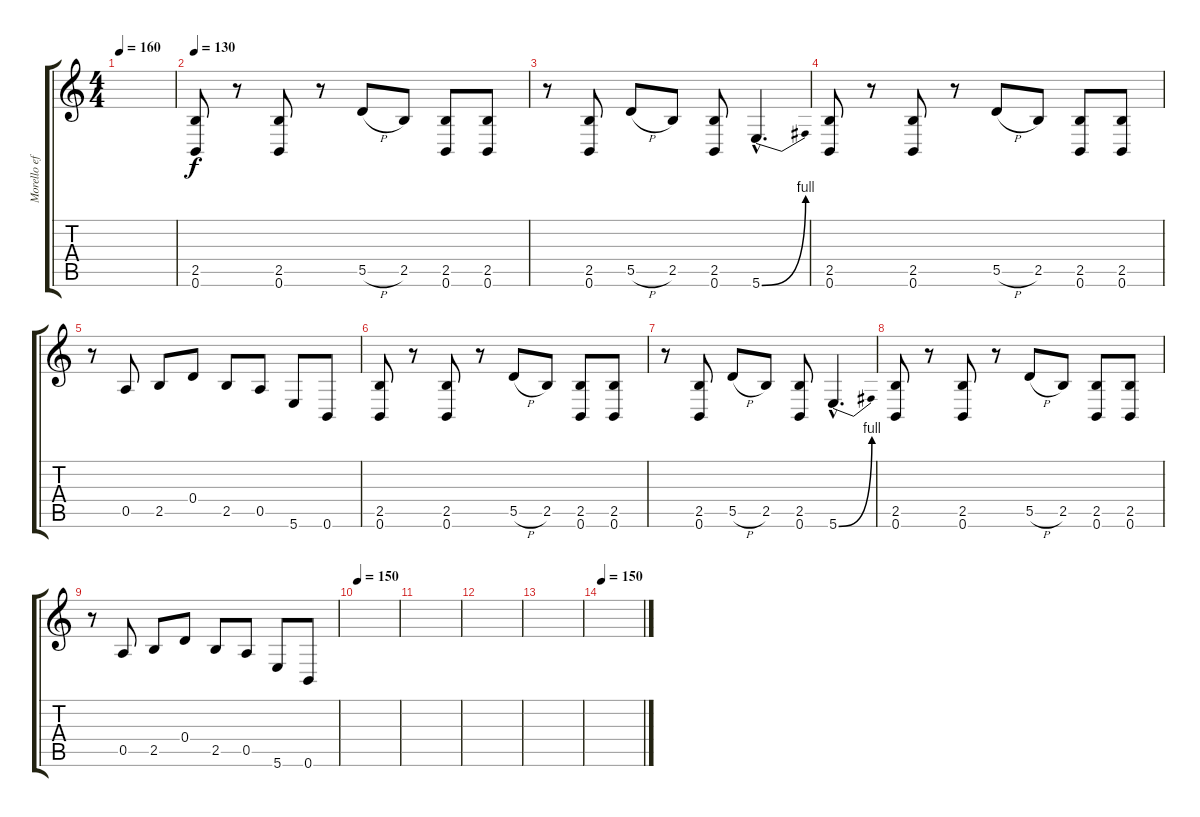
\track ("Morello effects" "Morello ef") {instrument distortionguitar}
\staff {score tabs}
\tuning (E4 B3 G3 D3 A2 B1) {hide}
\ts (4 4)
\tempo 160
\clef g2
\ks c
|
\tempo 130
(2.5 0.6).8 r.8 (2.5 0.6).8 r.8 5.5{h}.8 2.5.8 (2.5 0.6).8 (2.5 0.6).8 |
r.8 (2.5 0.6).8 5.5{h}.8 2.5.8 (2.5 0.6).8 5.6{be (bend 0 0 60 4) hac}.4{d} |
(2.5 0.6).8 r.8 (2.5 0.6).8 r.8 5.5{h}.8 2.5.8 (2.5 0.6).8 (2.5 0.6).8 |
r.8 0.5.8 2.5.8 0.4.8 2.5.8 0.5.8 5.6.8 0.6.8 |
(2.5 0.6).8 r.8 (2.5 0.6).8 r.8 5.5{h}.8 2.5.8 (2.5 0.6).8 (2.5 0.6).8 |
r.8 (2.5 0.6).8 5.5{h}.8 2.5.8 (2.5 0.6).8 5.6{be (bend 0 0 60 4) hac}.4{d} |
(2.5 0.6).8 r.8 (2.5 0.6).8 r.8 5.5{h}.8 2.5.8 (2.5 0.6).8 (2.5 0.6).8 |
r.8 0.5.8 2.5.8 0.4.8 2.5.8 0.5.8 5.6.8 0.6.8 |
\tempo 150
|
|
|
|
\tempo 150
